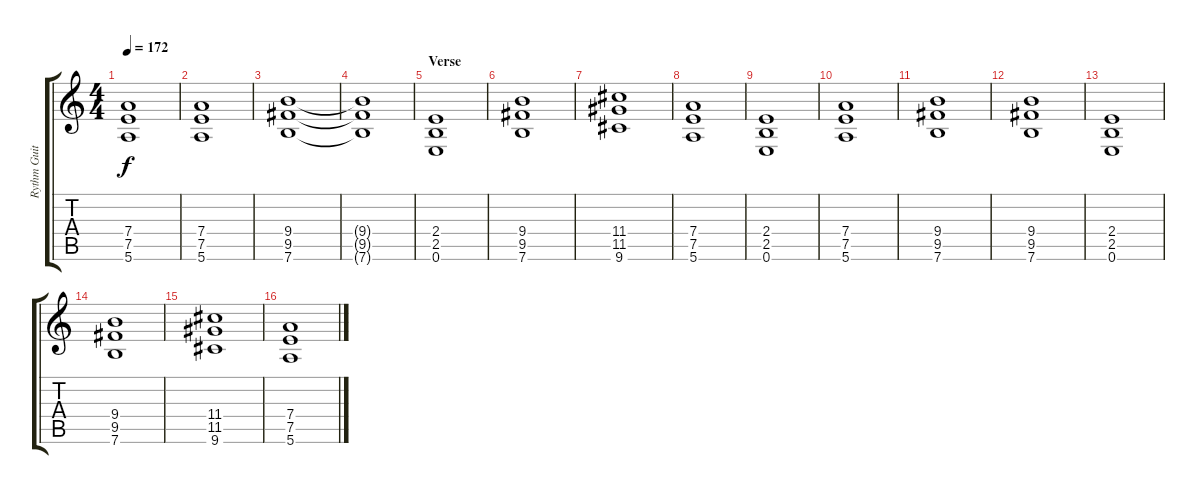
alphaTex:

\track ("Rythm Guitar 2" "Rythm Guit") {instrument distortionguitar}
\staff {score tabs}
\tuning (E4 B3 G3 D3 A2 E2) {hide}
\ts (4 4)
\tempo 172
\clef g2
\ks c
(7.4 7.5 5.6).1{dy f} |
(7.4 7.5 5.6).1 |
(9.4 9.5 7.6).1 |
(9.4{t} 9.5{t} 7.6{t}).1 |
\section ("" "Verse")
(2.4 2.5 0.6).1 |
(9.4 9.5 7.6).1 |
(11.4 11.5 9.6).1 |
(7.4 7.5 5.6).1 |
(2.4 2.5 0.6).1 |
(7.4 7.5 5.6).1 |
(9.4 9.5 7.6).1 |
(9.4 9.5 7.6).1 |
(2.4 2.5 0.6).1 |
(9.4 9.5 7.6).1 |
(11.4 11.5 9.6).1 |
(7.4 7.5 5.6).1
